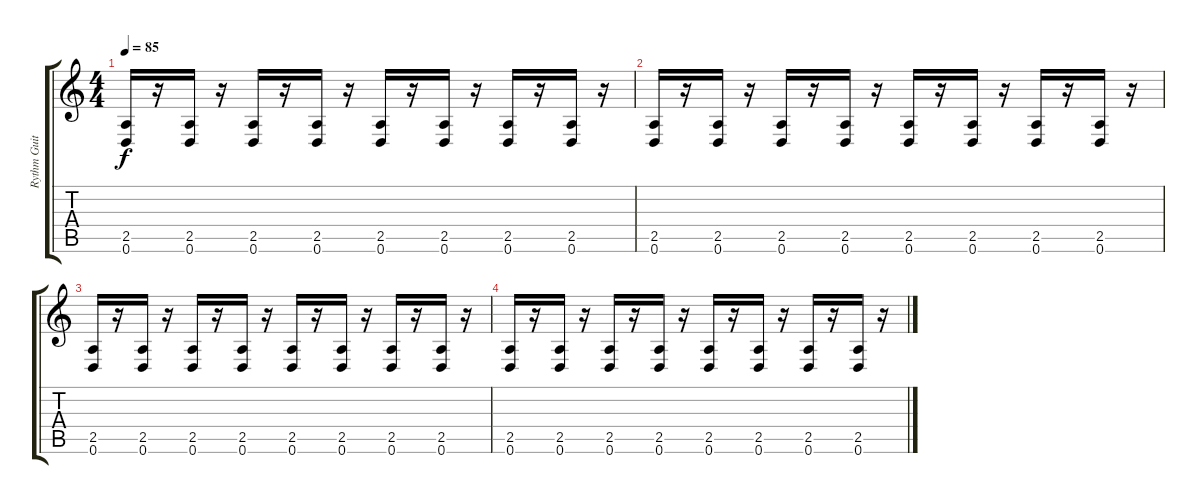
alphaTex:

\track ("Rythm Guitar" "Rythm Guit") {instrument distortionguitar}
\staff {score tabs}
\tuning (D4 A3 F3 C3 G2 D2) {hide}
\ts (4 4)
\tempo 85
\clef g2
\ks c
(2.5 0.6).16{dy f} r.16 (2.5 0.6).16 r.16 (2.5 0.6).16 r.16 (2.5 0.6).16 r.16 (2.5 0.6).16 r.16 (2.5 0.6).16 r.16 (2.5 0.6).16 r.16 (2.5 0.6).16 r.16 |
(2.5 0.6).16 r.16 (2.5 0.6).16 r.16 (2.5 0.6).16 r.16 (2.5 0.6).16 r.16 (2.5 0.6).16 r.16 (2.5 0.6).16 r.16 (2.5 0.6).16 r.16 (2.5 0.6).16 r.16 |
(2.5 0.6).16 r.16 (2.5 0.6).16 r.16 (2.5 0.6).16 r.16 (2.5 0.6).16 r.16 (2.5 0.6).16 r.16 (2.5 0.6).16 r.16 (2.5 0.6).16 r.16 (2.5 0.6).16 r.16 |
(2.5 0.6).16 r.16 (2.5 0.6).16 r.16 (2.5 0.6).16 r.16 (2.5 0.6).16 r.16 (2.5 0.6).16 r.16 (2.5 0.6).16 r.16 (2.5 0.6).16 r.16 (2.5 0.6).16 r.16
